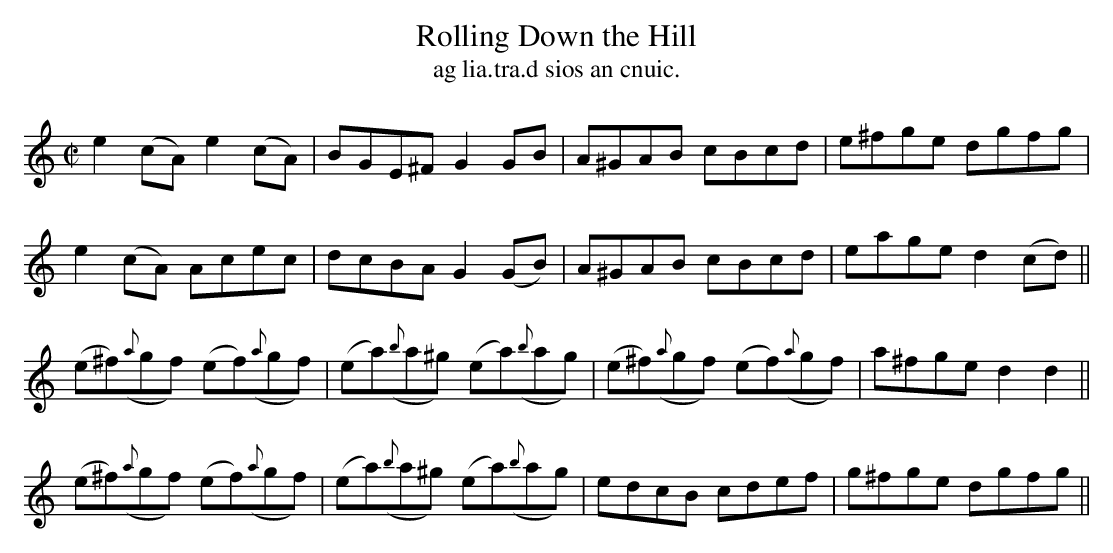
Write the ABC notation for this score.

X:1
T: Rolling Down the Hill
T: ag lia.tra.d sios an cnuic.
M: C|
L: 1/8
K: C
e2 (cA) e2 (cA)|BGE^F G2 GB|A^GAB cBcd|e^fge dgfg|
e2 (cA) Acec|dcBA G2 (GB)|A^GAB cBcd|eaged2 (cd)||
(e^f)({a}gf) (ef)({a}gf)|(ea)({b}a^g) (ea)({b}ag)|(e^f)({a}gf) (ef)({a}gf)|a^fge d2 d2||
(e^f)({a}gf) (ef)({a}gf)|(ea)({b}a^g) (ea)({b}ag)|edcB cdef|g^fge dgfg||
